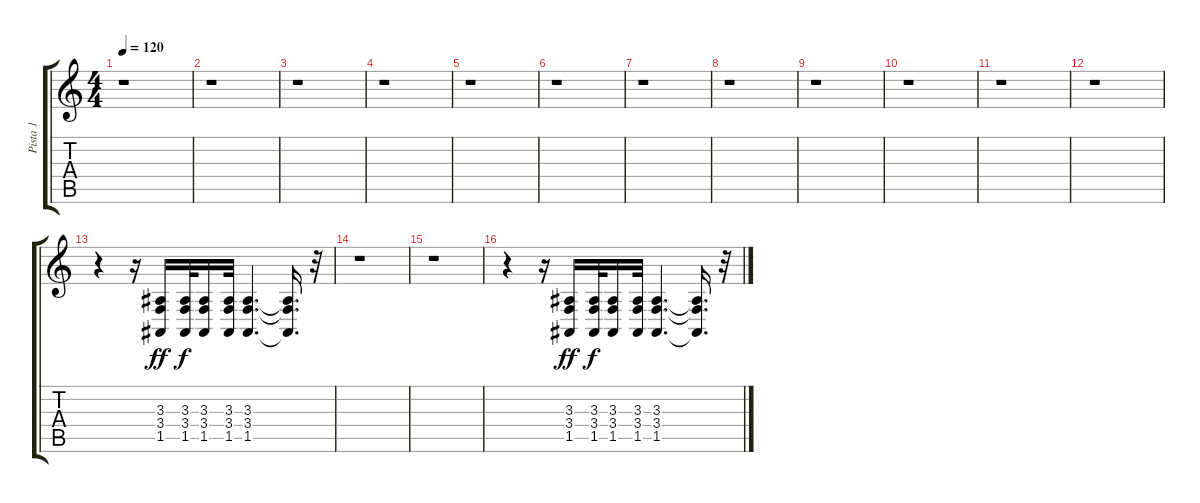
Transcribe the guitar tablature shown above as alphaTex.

\track ("Pista 1" "Pista 1") {instrument flute}
\staff {score tabs}
\tuning (E4 B3 G3 D3 A2 E2) {hide}
\ts (4 4)
\tempo 120
\clef g2
\ks c
r.1{dy f} |
r.1 |
r.1 |
r.1 |
r.1 |
r.1 |
r.1 |
r.1 |
r.1 |
r.1 |
r.1 |
r.1 |
r.4 r.16 (3.3 3.4 1.5).16{dy ff instrument taikodrum} (3.3 3.4 1.5).32{dy f} (3.3 3.4 1.5).16 (3.3 3.4 1.5).32 (3.3 3.4 1.5).4{d} (3.3{t} 3.4{t} 1.5{t}).16{d} r.32 |
r.1 |
r.1 |
r.4 r.16 (3.3 3.4 1.5).16{dy ff instrument taikodrum} (3.3 3.4 1.5).32{dy f} (3.3 3.4 1.5).16 (3.3 3.4 1.5).32 (3.3 3.4 1.5).4{d} (3.3{t} 3.4{t} 1.5{t}).16{d} r.32
